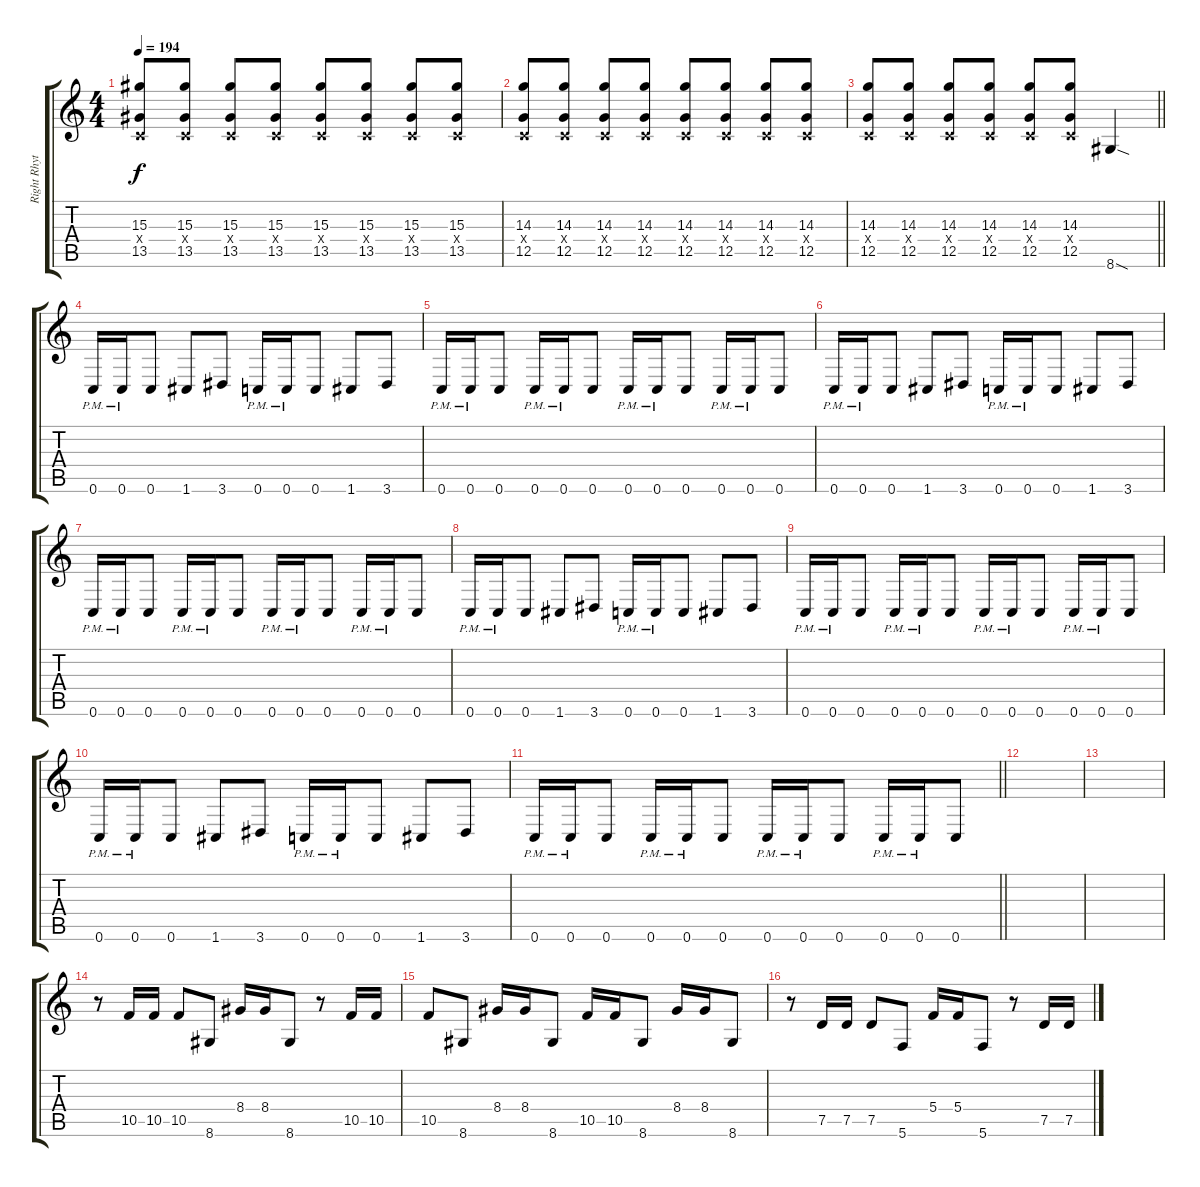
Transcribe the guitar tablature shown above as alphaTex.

\track ("Right Rhythm" "Right Rhyt") {instrument distortionguitar}
\staff {score tabs}
\tuning (D4 A3 F3 C3 G2 C2) {hide}
\ts (4 4)
\tempo 194
\clef g2
\ks c
(15.3 0.4{x} 13.5).8{dy f} (15.3 0.4{x} 13.5).8 (15.3 0.4{x} 13.5).8 (15.3 0.4{x} 13.5).8 (15.3 0.4{x} 13.5).8 (15.3 0.4{x} 13.5).8 (15.3 0.4{x} 13.5).8 (15.3 0.4{x} 13.5).8 |
(14.3 0.4{x} 12.5).8 (14.3 0.4{x} 12.5).8 (14.3 0.4{x} 12.5).8 (14.3 0.4{x} 12.5).8 (14.3 0.4{x} 12.5).8 (14.3 0.4{x} 12.5).8 (14.3 0.4{x} 12.5).8 (14.3 0.4{x} 12.5).8 |
\barLineRight lightlight
(14.3 0.4{x} 12.5).8 (14.3 0.4{x} 12.5).8 (14.3 0.4{x} 12.5).8 (14.3 0.4{x} 12.5).8 (14.3 0.4{x} 12.5).8 (14.3 0.4{x} 12.5).8 8.6{sod}.4 |
\section ("" "")
0.6{pm}.16 0.6{pm}.16 0.6.8 1.6.8 3.6.8 0.6{pm}.16 0.6{pm}.16 0.6.8 1.6.8 3.6.8 |
0.6{pm}.16 0.6{pm}.16 0.6.8 0.6{pm}.16 0.6{pm}.16 0.6.8 0.6{pm}.16 0.6{pm}.16 0.6.8 0.6{pm}.16 0.6{pm}.16 0.6.8 |
0.6{pm}.16 0.6{pm}.16 0.6.8 1.6.8 3.6.8 0.6{pm}.16 0.6{pm}.16 0.6.8 1.6.8 3.6.8 |
0.6{pm}.16 0.6{pm}.16 0.6.8 0.6{pm}.16 0.6{pm}.16 0.6.8 0.6{pm}.16 0.6{pm}.16 0.6.8 0.6{pm}.16 0.6{pm}.16 0.6.8 |
0.6{pm}.16 0.6{pm}.16 0.6.8 1.6.8 3.6.8 0.6{pm}.16 0.6{pm}.16 0.6.8 1.6.8 3.6.8 |
0.6{pm}.16 0.6{pm}.16 0.6.8 0.6{pm}.16 0.6{pm}.16 0.6.8 0.6{pm}.16 0.6{pm}.16 0.6.8 0.6{pm}.16 0.6{pm}.16 0.6.8 |
0.6{pm}.16 0.6{pm}.16 0.6.8 1.6.8 3.6.8 0.6{pm}.16 0.6{pm}.16 0.6.8 1.6.8 3.6.8 |
\barLineRight lightlight
0.6{pm}.16 0.6{pm}.16 0.6.8 0.6{pm}.16 0.6{pm}.16 0.6.8 0.6{pm}.16 0.6{pm}.16 0.6.8 0.6{pm}.16 0.6{pm}.16 0.6.8 |
\section ("" "")
|
|
r.8 10.5.16 10.5.16 10.5.8 8.6.8 8.4.16 8.4.16 8.6.8 r.8 10.5.16 10.5.16 |
10.5.8 8.6.8 8.4.16 8.4.16 8.6.8 10.5.16 10.5.16 8.6.8 8.4.16 8.4.16 8.6.8 |
r.8 7.5.16 7.5.16 7.5.8 5.6.8 5.4.16 5.4.16 5.6.8 r.8 7.5.16 7.5.16
